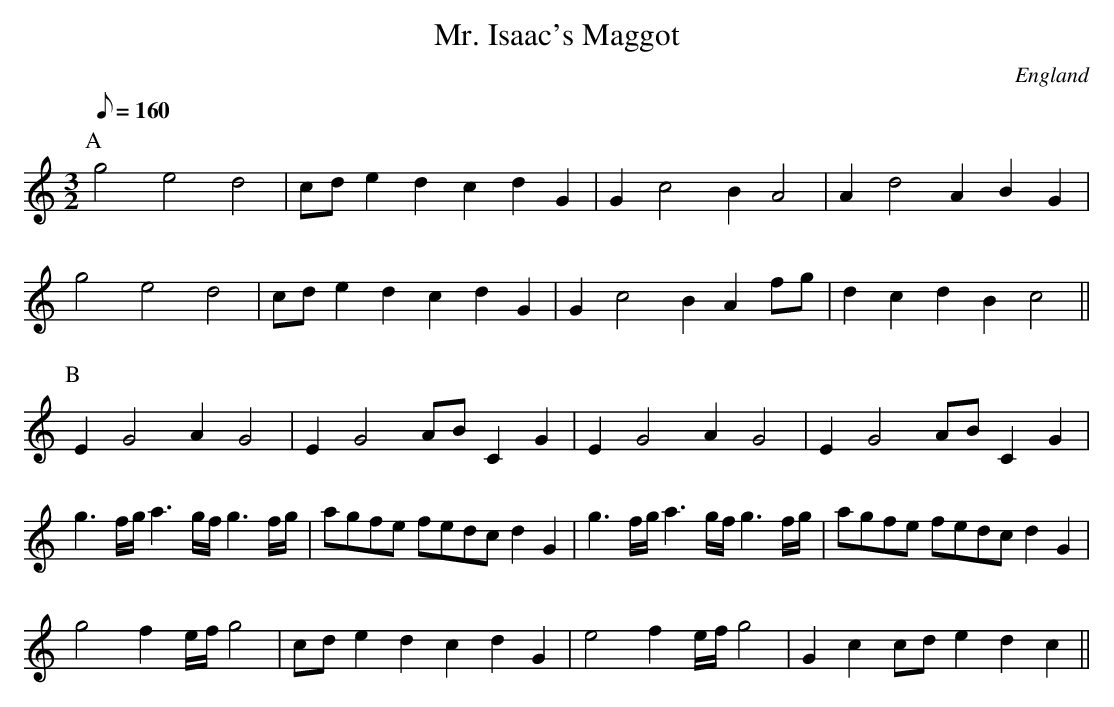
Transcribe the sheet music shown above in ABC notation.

X:1
T: Mr. Isaac's Maggot
L:1/8
M:3/2
O:England
Q:160
notO:Manuscript
K:C major
P:A
g4 e4 d4|cd e2 d2 c2 d2 G2|G2 c4 B2 A4| A2 d4 A2 B2G2|
g4 e4 d4|cd e2 d2 c2 d2 G2|G2 c4 B2 A2 fg| d2 c2 d2 B2 c4||
P:B
E2 G4 A2 G4| E2 G4 AB C2 G2| E2 G4 A2 G4| E2 G4 AB C2 G2|
g3 f/2g/2 a3 g/2f/2 g3 f/2g/2|agfe fedc d2 G2|g3 f/2g/2 a3 g/2f/2 g3 f/2g/2| agfe fedc d2 G2|
g4 f2 e/2f/2 g4|cd e2 d2 c2 d2 G2|e4 f2 e/2f/2 g4| G2 c2 cd e2 d2 c2||
